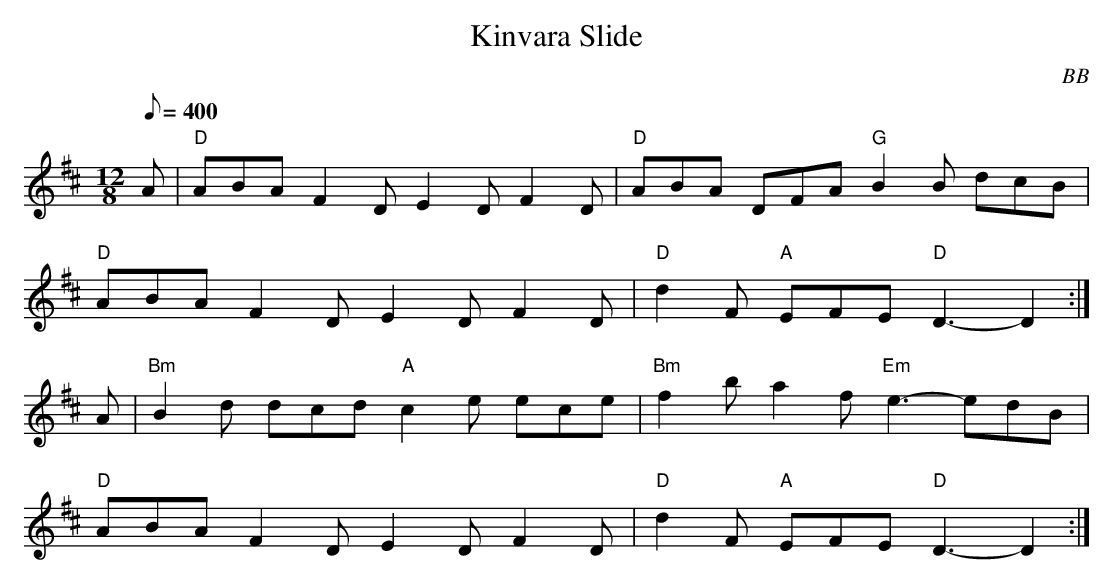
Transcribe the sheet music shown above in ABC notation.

X:1
T: Kinvara Slide
C: BB
M: 12/8
Q: 1/8=400
L: 1/8
K: D
A|"D"ABA F2 D E2 D F2 D|"D"ABA DFA "G"B2 B dcB|
"D"ABA F2 D E2 D F2 D|"D"d2 F "A"EFE "D"D3-D2 :|
A|"Bm"B2 d dcd "A"c2 e ece|"Bm"f2 b a2 f "Em"e3-edB|
"D"ABA F2 D E2 D F2 D|"D"d2 F "A"EFE "D"D3-D2 :|
